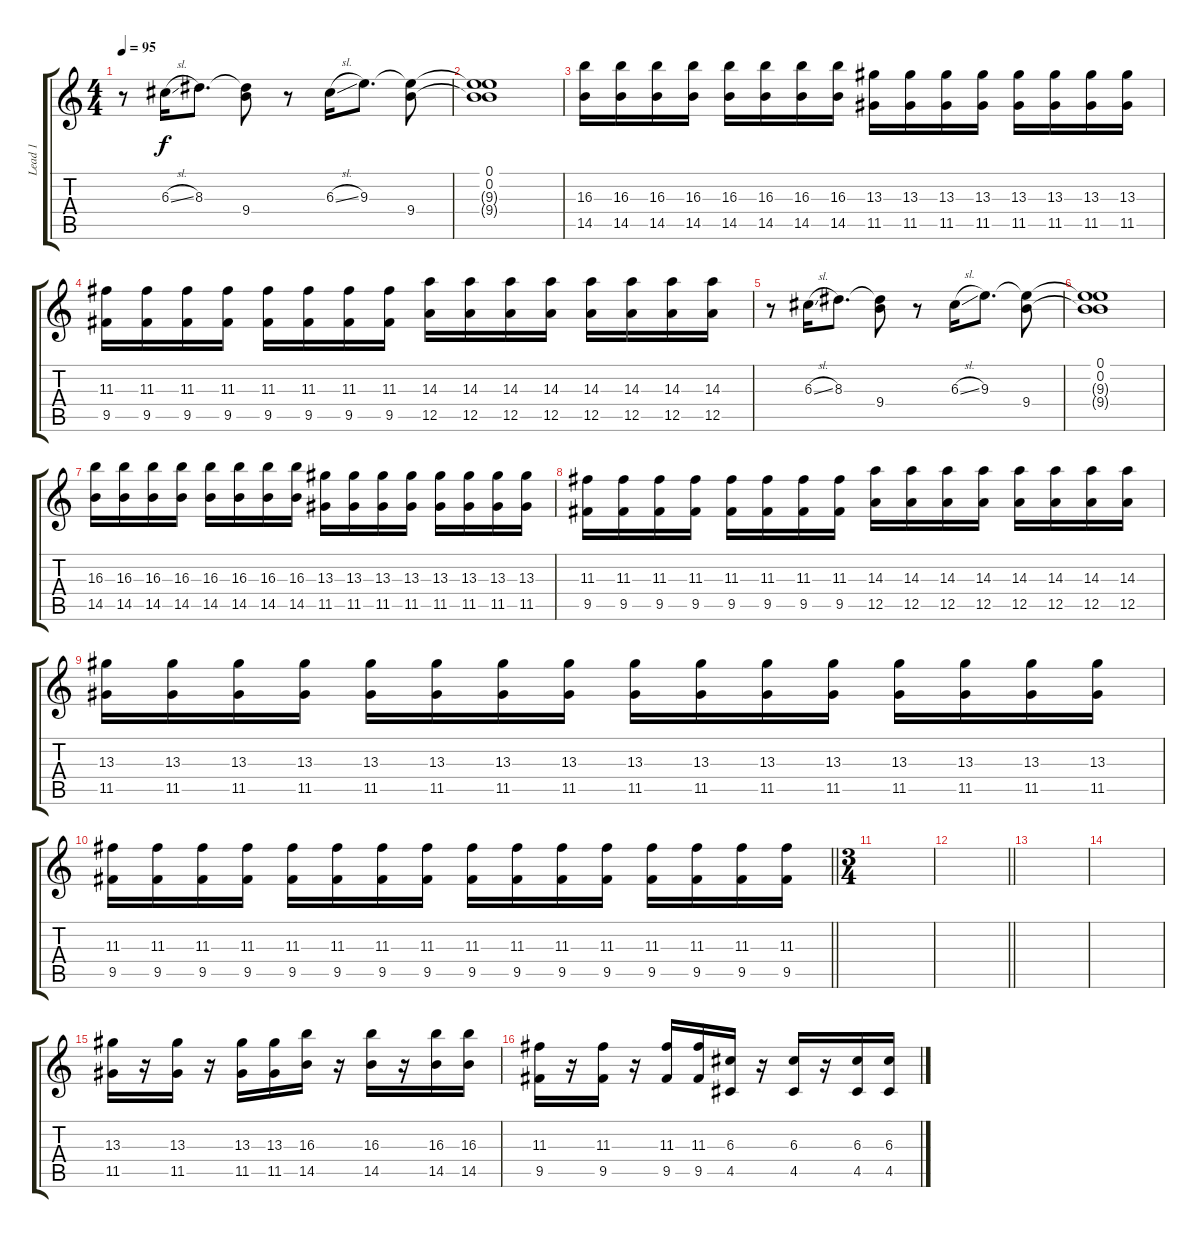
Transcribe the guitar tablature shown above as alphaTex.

\track ("Lead 1" "Lead 1") {instrument overdrivenguitar}
\staff {score tabs}
\tuning (E4 B3 G3 D3 A2 D2) {hide}
\ts (4 4)
\tempo 95
\clef g2
\ks c
r.8{dy f} 6.3{sl}.16 8.3.8{d} (8.3{t} 9.4).8 r.8 6.3{sl}.16 9.3.8{d} (9.3{t} 9.4).8 |
(0.1 0.2 9.3{t} 9.4{t}).1 |
(16.3 14.5).16 (16.3 14.5).16 (16.3 14.5).16 (16.3 14.5).16 (16.3 14.5).16 (16.3 14.5).16 (16.3 14.5).16 (16.3 14.5).16 (13.3 11.5).16 (13.3 11.5).16 (13.3 11.5).16 (13.3 11.5).16 (13.3 11.5).16 (13.3 11.5).16 (13.3 11.5).16 (13.3 11.5).16 |
(11.3 9.5).16 (11.3 9.5).16 (11.3 9.5).16 (11.3 9.5).16 (11.3 9.5).16 (11.3 9.5).16 (11.3 9.5).16 (11.3 9.5).16 (14.3 12.5).16 (14.3 12.5).16 (14.3 12.5).16 (14.3 12.5).16 (14.3 12.5).16 (14.3 12.5).16 (14.3 12.5).16 (14.3 12.5).16 |
r.8 6.3{sl}.16 8.3.8{d} (8.3{t} 9.4).8 r.8 6.3{sl}.16 9.3.8{d} (9.3{t} 9.4).8 |
(0.1 0.2 9.3{t} 9.4{t}).1 |
(16.3 14.5).16 (16.3 14.5).16 (16.3 14.5).16 (16.3 14.5).16 (16.3 14.5).16 (16.3 14.5).16 (16.3 14.5).16 (16.3 14.5).16 (13.3 11.5).16 (13.3 11.5).16 (13.3 11.5).16 (13.3 11.5).16 (13.3 11.5).16 (13.3 11.5).16 (13.3 11.5).16 (13.3 11.5).16 |
(11.3 9.5).16 (11.3 9.5).16 (11.3 9.5).16 (11.3 9.5).16 (11.3 9.5).16 (11.3 9.5).16 (11.3 9.5).16 (11.3 9.5).16 (14.3 12.5).16 (14.3 12.5).16 (14.3 12.5).16 (14.3 12.5).16 (14.3 12.5).16 (14.3 12.5).16 (14.3 12.5).16 (14.3 12.5).16 |
(13.3 11.5).16 (13.3 11.5).16 (13.3 11.5).16 (13.3 11.5).16 (13.3 11.5).16 (13.3 11.5).16 (13.3 11.5).16 (13.3 11.5).16 (13.3 11.5).16 (13.3 11.5).16 (13.3 11.5).16 (13.3 11.5).16 (13.3 11.5).16 (13.3 11.5).16 (13.3 11.5).16 (13.3 11.5).16 |
\barLineRight lightlight
(11.3 9.5).16 (11.3 9.5).16 (11.3 9.5).16 (11.3 9.5).16 (11.3 9.5).16 (11.3 9.5).16 (11.3 9.5).16 (11.3 9.5).16 (11.3 9.5).16 (11.3 9.5).16 (11.3 9.5).16 (11.3 9.5).16 (11.3 9.5).16 (11.3 9.5).16 (11.3 9.5).16 (11.3 9.5).16 |
\ts (3 4)
|
\barLineRight lightlight
|
|
|
(13.3 11.5).16 r.16 (13.3 11.5).16 r.16 (13.3 11.5).16 (13.3 11.5).16 (16.3 14.5).16 r.16 (16.3 14.5).16 r.16 (16.3 14.5).16 (16.3 14.5).16 |
(11.3 9.5).16 r.16 (11.3 9.5).16 r.16 (11.3 9.5).16 (11.3 9.5).16 (6.3 4.5).16 r.16 (6.3 4.5).16 r.16 (6.3 4.5).16 (6.3 4.5).16
